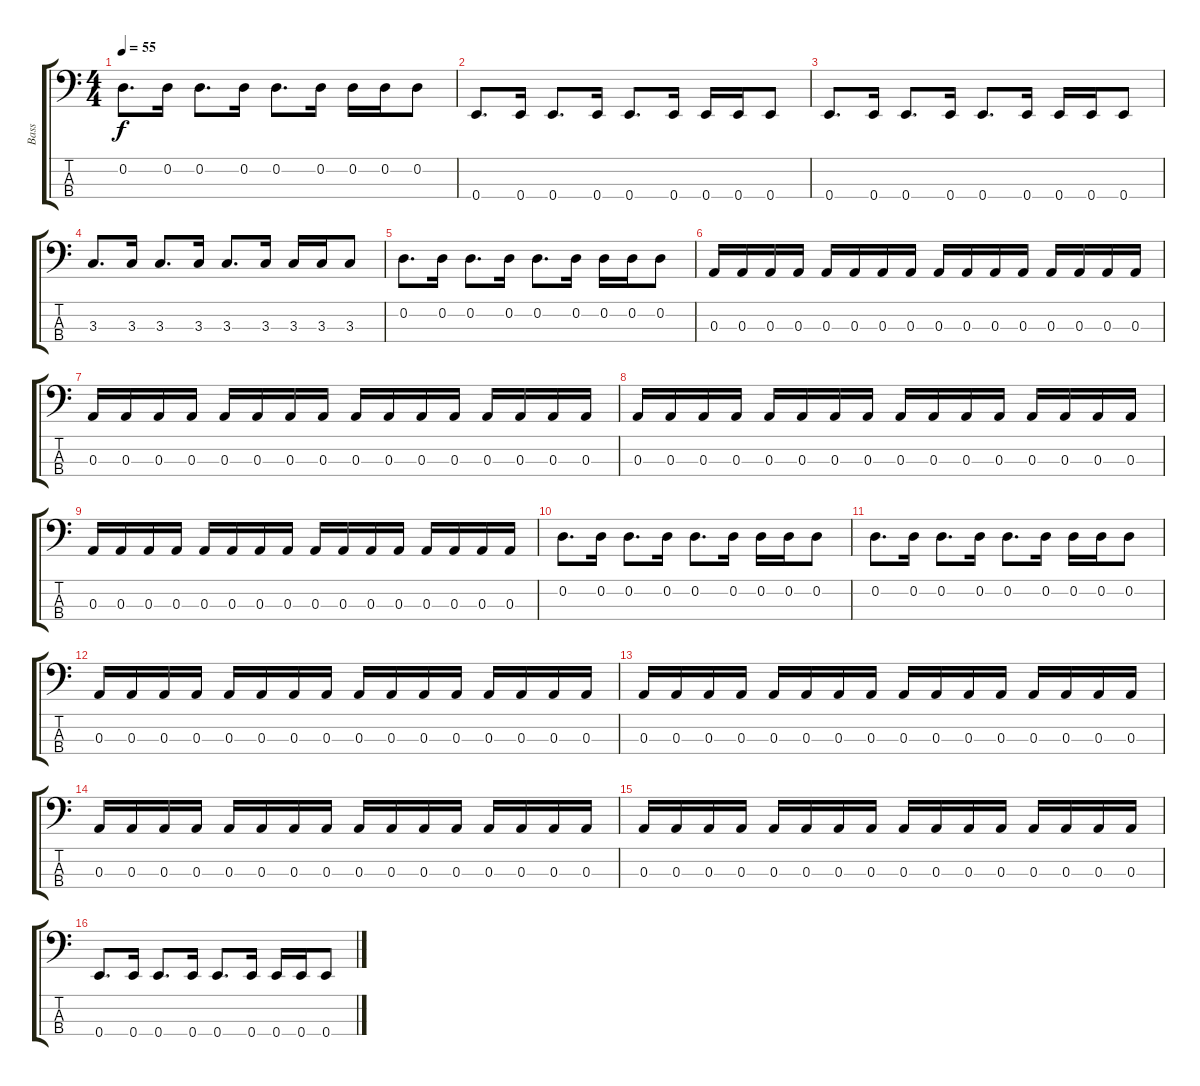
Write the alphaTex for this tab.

\track ("Bass" "Bass") {instrument electricbasspick}
\staff {score tabs}
\tuning (G2 D2 A1 E1) {hide}
\ts (4 4)
\tempo 55
\clef f4
\ks c
0.2.8{d dy f} 0.2.16 0.2.8{d} 0.2.16 0.2.8{d} 0.2.16 0.2.16 0.2.16 0.2.8 |
0.4.8{d} 0.4.16 0.4.8{d} 0.4.16 0.4.8{d} 0.4.16 0.4.16 0.4.16 0.4.8 |
0.4.8{d} 0.4.16 0.4.8{d} 0.4.16 0.4.8{d} 0.4.16 0.4.16 0.4.16 0.4.8 |
3.3.8{d} 3.3.16 3.3.8{d} 3.3.16 3.3.8{d} 3.3.16 3.3.16 3.3.16 3.3.8 |
0.2.8{d} 0.2.16 0.2.8{d} 0.2.16 0.2.8{d} 0.2.16 0.2.16 0.2.16 0.2.8 |
0.3.16 0.3.16 0.3.16 0.3.16 0.3.16 0.3.16 0.3.16 0.3.16 0.3.16 0.3.16 0.3.16 0.3.16 0.3.16 0.3.16 0.3.16 0.3.16 |
0.3.16 0.3.16 0.3.16 0.3.16 0.3.16 0.3.16 0.3.16 0.3.16 0.3.16 0.3.16 0.3.16 0.3.16 0.3.16 0.3.16 0.3.16 0.3.16 |
0.3.16 0.3.16 0.3.16 0.3.16 0.3.16 0.3.16 0.3.16 0.3.16 0.3.16 0.3.16 0.3.16 0.3.16 0.3.16 0.3.16 0.3.16 0.3.16 |
0.3.16 0.3.16 0.3.16 0.3.16 0.3.16 0.3.16 0.3.16 0.3.16 0.3.16 0.3.16 0.3.16 0.3.16 0.3.16 0.3.16 0.3.16 0.3.16 |
0.2.8{d} 0.2.16 0.2.8{d} 0.2.16 0.2.8{d} 0.2.16 0.2.16 0.2.16 0.2.8 |
0.2.8{d} 0.2.16 0.2.8{d} 0.2.16 0.2.8{d} 0.2.16 0.2.16 0.2.16 0.2.8 |
0.3.16 0.3.16 0.3.16 0.3.16 0.3.16 0.3.16 0.3.16 0.3.16 0.3.16 0.3.16 0.3.16 0.3.16 0.3.16 0.3.16 0.3.16 0.3.16 |
0.3.16 0.3.16 0.3.16 0.3.16 0.3.16 0.3.16 0.3.16 0.3.16 0.3.16 0.3.16 0.3.16 0.3.16 0.3.16 0.3.16 0.3.16 0.3.16 |
0.3.16 0.3.16 0.3.16 0.3.16 0.3.16 0.3.16 0.3.16 0.3.16 0.3.16 0.3.16 0.3.16 0.3.16 0.3.16 0.3.16 0.3.16 0.3.16 |
0.3.16 0.3.16 0.3.16 0.3.16 0.3.16 0.3.16 0.3.16 0.3.16 0.3.16 0.3.16 0.3.16 0.3.16 0.3.16 0.3.16 0.3.16 0.3.16 |
0.4.8{d} 0.4.16 0.4.8{d} 0.4.16 0.4.8{d} 0.4.16 0.4.16 0.4.16 0.4.8
